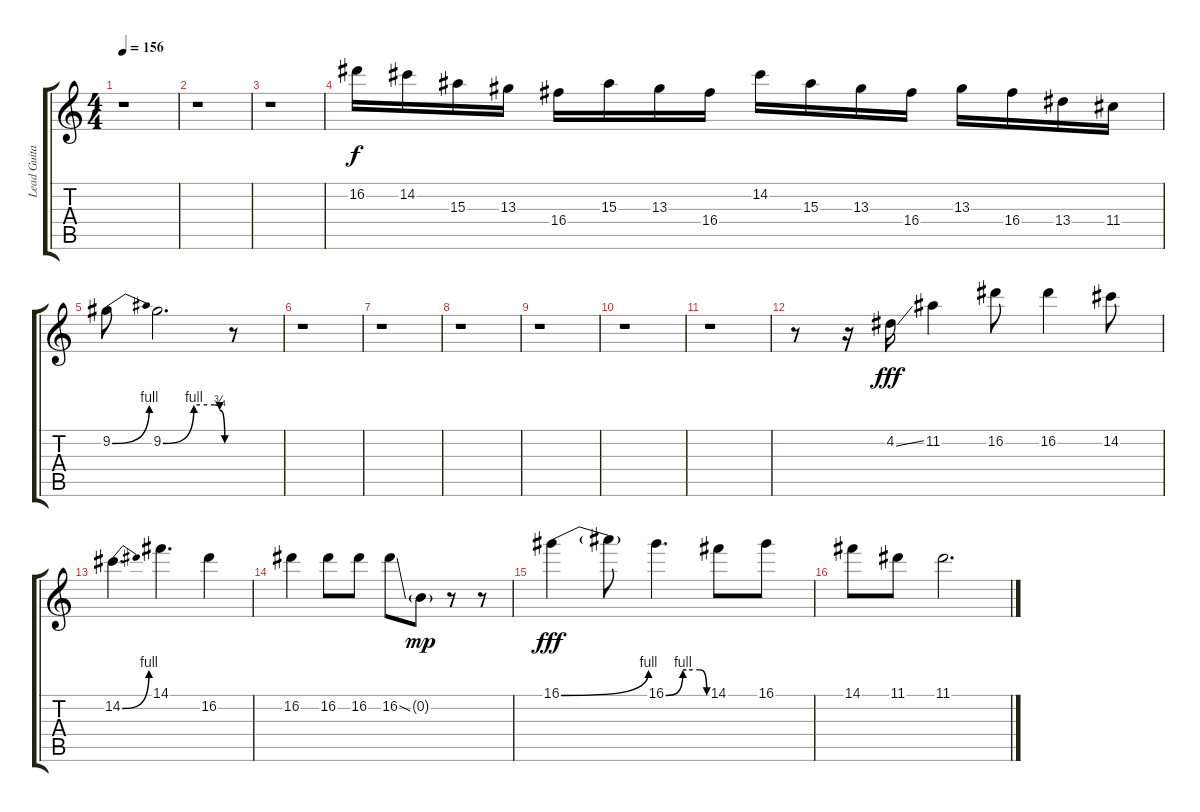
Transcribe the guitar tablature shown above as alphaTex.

\track ("Lead Guitar" "Lead Guita") {instrument overdrivenguitar}
\staff {score tabs}
\tuning (E4 B3 G3 D3 A2 D2) {hide}
\ts (4 4)
\tempo 156
\clef g2
\ks c
r.1{dy ff} |
r.1 |
r.1 |
16.2.16{dy f} 14.2.16 15.3.16 13.3.16 16.4.16 15.3.16 13.3.16 16.4.16 14.2.16 15.3.16 13.3.16 16.4.16 13.3.16 16.4.16 13.4.16 11.4.16 |
9.2{be (bend 0 0 60 4)}.8 9.2{be (custom 0 0 30 4 50 4 55 3 60 0)}.2{d} r.8 |
r.1 |
r.1 |
r.1 |
r.1 |
r.1 |
r.1 |
r.8 r.16 4.2{ss}.16{dy fff} 11.2.4 16.2.8 16.2.4 14.2.8 |
14.2{be (bend 0 0 60 4)}.4{d} 14.1.4{d} 16.2.4 |
16.2.4 16.2.8 16.2.8 16.2{ss}.8 0.2{g}.8{dy mp} r.8 r.8 |
16.1{be (bend 0 0 60 4)}.4{dy fff} 16.1{t}.8 16.1{be (custom 0 0 25 4 30 4 50 4 60 0)}.4{d} 14.1.8 16.1.8 |
14.1.8 11.1.8 11.1.2{d}
